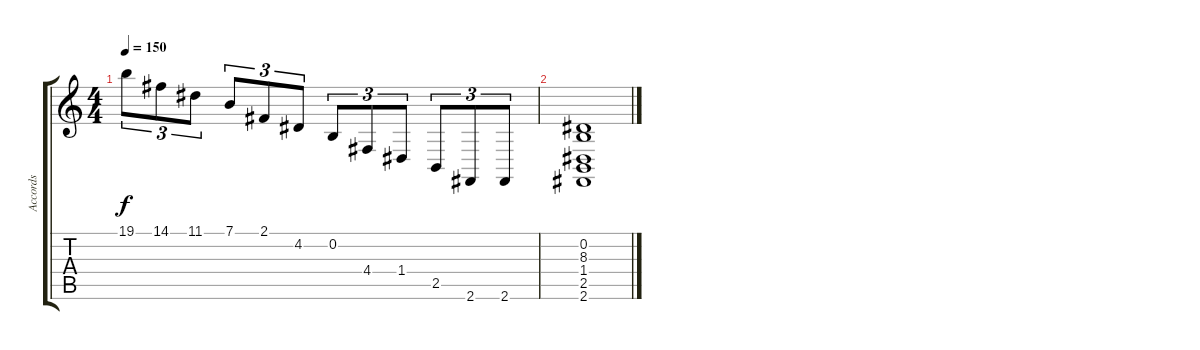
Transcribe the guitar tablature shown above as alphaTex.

\track ("Accords" "Accords") {instrument fx5brightness}
\staff {score tabs}
\tuning (E4 B3 G3 D3 A2 E2) {hide}
\ts (4 4)
\tempo 150
\clef g2
\ks c
19.1.8{tu (3 2) dy f} 14.1.8{tu (3 2)} 11.1.8{tu (3 2)} 7.1.8{tu (3 2)} 2.1.8{tu (3 2)} 4.2.8{tu (3 2)} 0.2.8{tu (3 2)} 4.4.8{tu (3 2)} 1.4.8{tu (3 2)} 2.5.8{tu (3 2)} 2.6.8{tu (3 2)} 2.6.8{tu (3 2)} |
(0.2 8.3 1.4 2.5 2.6).1
